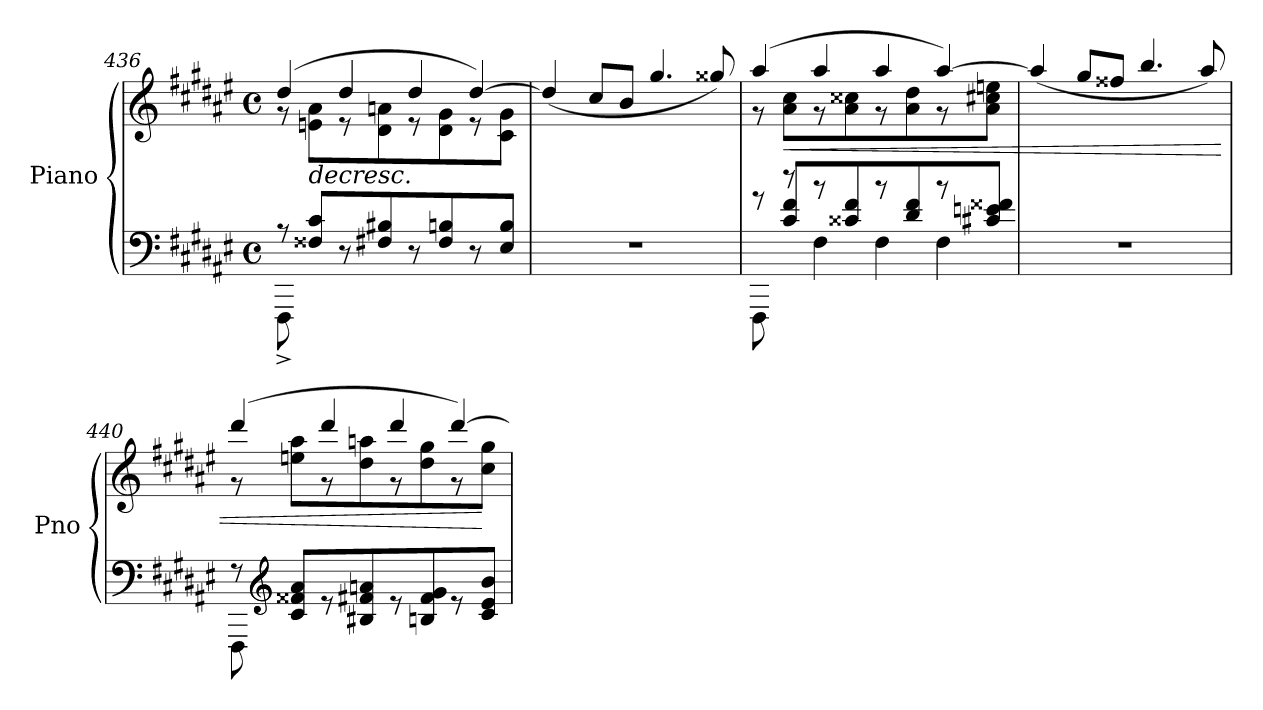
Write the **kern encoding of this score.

**kern	**kern	**dynam
*part1	*part1	*part1
*staff2	*staff1	*staff1/2
*I"Piano	*	*
*I'Pno	*	*
*clefF4	*clefG2	*
*k[f#c#g#d#a#e#]	*k[f#c#g#d#a#e#]	*
*M4/4	*M4/4	*
*met(c)	*met(c)	*
=436	=436	=436
*^	*^	*
8r	8FFF#^\	(4dd#/	8r	.
!	!	!	!	!LO:HP:b
8F##X/ 8c#/L	2..ryy	.	8en\ 8a#\L	>
8r	.	4dd#/	8r	.
8F#X/ 8B#X/	.	.	8d#\ 8an\	.
8r	.	4dd#/	8r	.
8F#/ 8Bn/	.	.	8d#\ 8g#\	.
8r	.	[4dd#/)	8r	.
8E#/ 8B/J	.	.	8c#\ 8g#\J	.
*v	*v	*	*	*
*	*v	*v	*
!!LO:LB:g=z
=437	=437	=437
1r	(>4dd#/]	.
.	8cc#/L	.
.	8b/J	.
.	4.gg#/	.
.	8gg##X/)	.
=438	=438	=438
*^	*^	*
8FFF#\	8rg	(4aa#/	8r	.
!	!	!	!	!LO:HP:b
8r	8c#/ 8f#/L	.	8a#\ 8cc#\L	<
4F#\	8rb	4aa#/	8r	.
.	8c##X/ 8f#/	.	8a#\ 8cc##X\	.
4F#\	8rb	4aa#/	8r	.
.	8d#/ 8f#/	.	8a#\ 8dd#\	.
4F#\	8rb	[4aa#/)	8r	.
.	8c#X/ 8en/ 8f##X/J	.	8a#\ 8cc#X\ 8een\J	]
*v	*v	*	*	*
*	*v	*v	*
=439	=439	=439
1r	(>4aa#/]	.
.	8gg#/L	.
.	8ff##X/J	.
.	4.bb/	.
.	8aa#/)	.
=440	=440	=440
*^	*^	*
8r	8FFF#\	(4ddd#/	8r	.
*clefG2	*	*	*	*
8c#/ 8f##X/ 8a#/L	2..ryy	.	8een\ 8aa#\L	.
8r	.	4ddd#/	8r	.
8B#X/ 8f#X/ 8an/	.	.	8dd#\ 8aan\	.
8r	.	4ddd#/	8r	.
8Bn/ 8f#/ 8g#/	.	.	8dd#\ 8gg#\	.
8r	.	[4ddd#/)	8r	.
8c#/ 8e#/ 8b/J	.	.	8cc#\ 8gg#\J	[
*v	*v	*	*	*
*	*v	*v	*
=	=	=
*-	*-	*-
